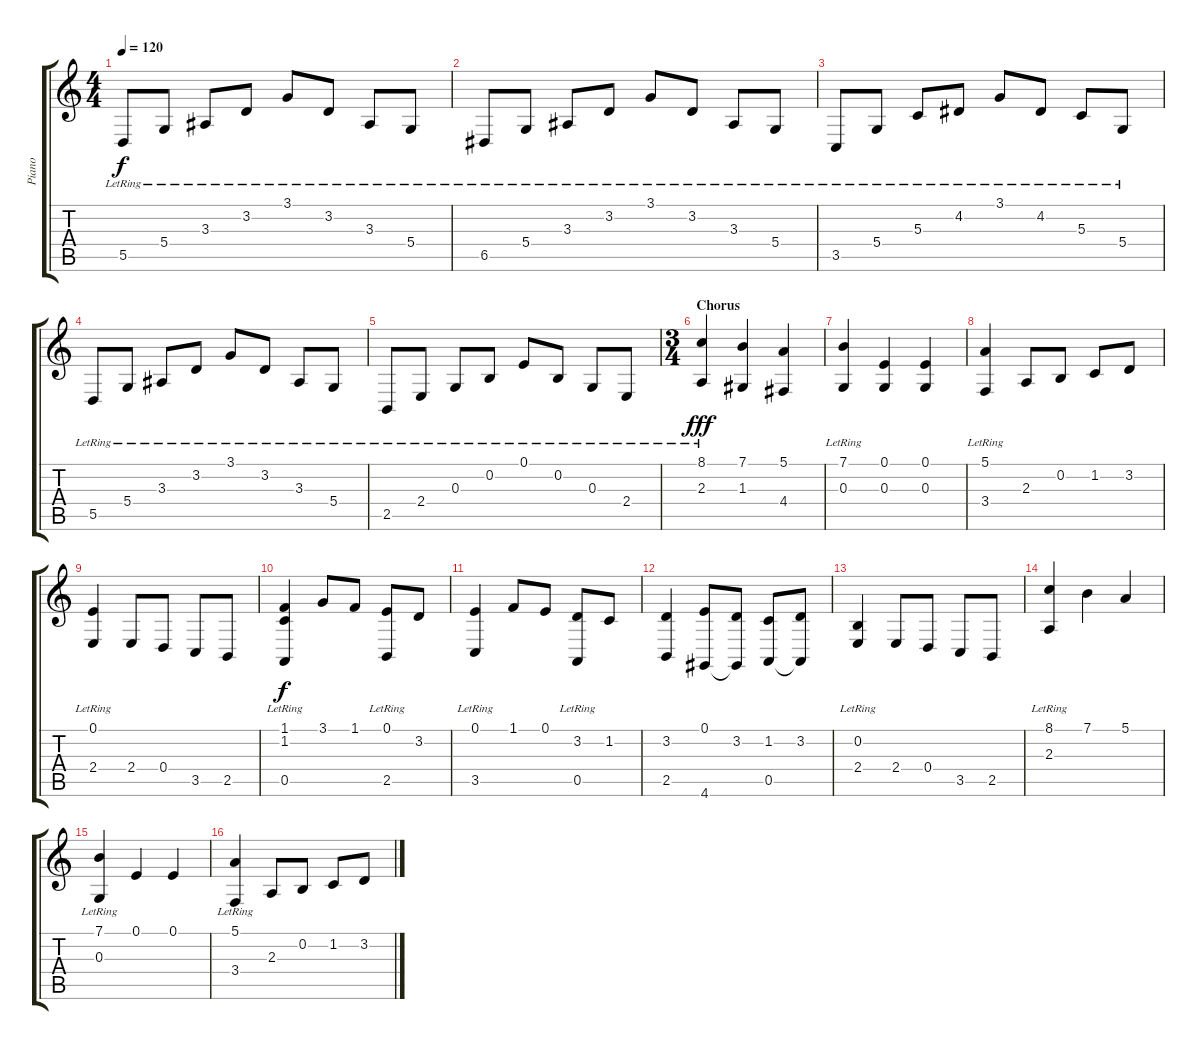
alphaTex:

\track ("Piano" "Piano") {instrument acousticgrandpiano}
\staff {score tabs}
\tuning (E4 B3 G3 D3 A2 E2) {hide}
\ts (4 4)
\tempo 120
\clef g2
\ks c
5.5{lr}.8{dy f} 5.4{lr}.8 3.3{lr}.8 3.2{lr}.8 3.1{lr}.8 3.2{lr}.8 3.3{lr}.8 5.4{lr}.8 |
6.5{lr}.8 5.4{lr}.8 3.3{lr}.8 3.2{lr}.8 3.1{lr}.8 3.2{lr}.8 3.3{lr}.8 5.4{lr}.8 |
3.5{lr}.8 5.4{lr}.8 5.3{lr}.8 4.2{lr}.8 3.1{lr}.8 4.2{lr}.8 5.3{lr}.8 5.4{lr}.8 |
5.5{lr}.8 5.4{lr}.8 3.3{lr}.8 3.2{lr}.8 3.1{lr}.8 3.2{lr}.8 3.3{lr}.8 5.4{lr}.8 |
2.5{lr}.8 2.4{lr}.8 0.3{lr}.8 0.2{lr}.8 0.1{lr}.8 0.2{lr}.8 0.3{lr}.8 2.4{lr}.8 |
\ts (3 4)
\section ("" "Chorus")
(8.1 2.3{lr}).4{dy fff} (7.1 1.3).4 (5.1 4.4).4 |
(7.1 0.3{lr}).4 (0.1 0.3).4 (0.1 0.3).4 |
(5.1 3.4{lr}).4 2.3.8 0.2.8 1.2.8 3.2.8 |
(0.1{lr} 2.4).4 2.4.8 0.4.8 3.5.8 2.5.8 |
(1.1 1.2 0.5{lr}).4{dy f} 3.1.8 1.1.8 (0.1 2.5{lr}).8 3.2.8 |
(0.1 3.5{lr}).4 1.1.8 0.1.8 (3.2 0.5{lr}).8 1.2.8 |
(3.2 2.5).4 (0.1 4.6).8 (3.2 4.6{t}).8 (1.2 0.5).8 (3.2 0.5{t}).8 |
(0.2{lr} 2.4).4 2.4.8 0.4.8 3.5.8 2.5.8 |
(8.1 2.3{lr}).4 7.1.4 5.1.4 |
(7.1 0.3{lr}).4 0.1.4 0.1.4 |
(5.1 3.4{lr}).4 2.3.8 0.2.8 1.2.8 3.2.8
